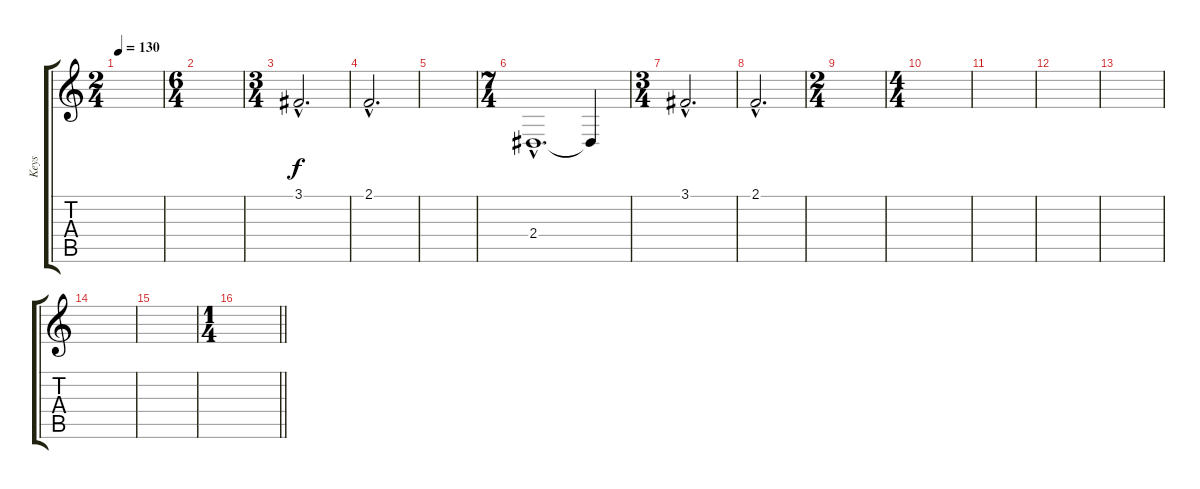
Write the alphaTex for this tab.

\track ("Keys" "Keys") {instrument stringensemble2}
\staff {score tabs}
\tuning (Eb4 Bb3 Gb3 Db3 Ab2 Eb2) {hide}
\ts (2 4)
\tempo 130
\clef g2
\ks c
|
\ts (6 4)
|
\ts (3 4)
3.1{hac}.2{d} |
2.1{hac}.2{d} |
|
\ts (7 4)
2.4{hac}.1{d} 2.4{t}.4 |
\ts (3 4)
3.1{hac}.2{d} |
2.1{hac}.2{d} |
\ts (2 4)
|
\ts (4 4)
|
|
|
|
|
|
\ts (1 4)
\barLineRight lightlight
